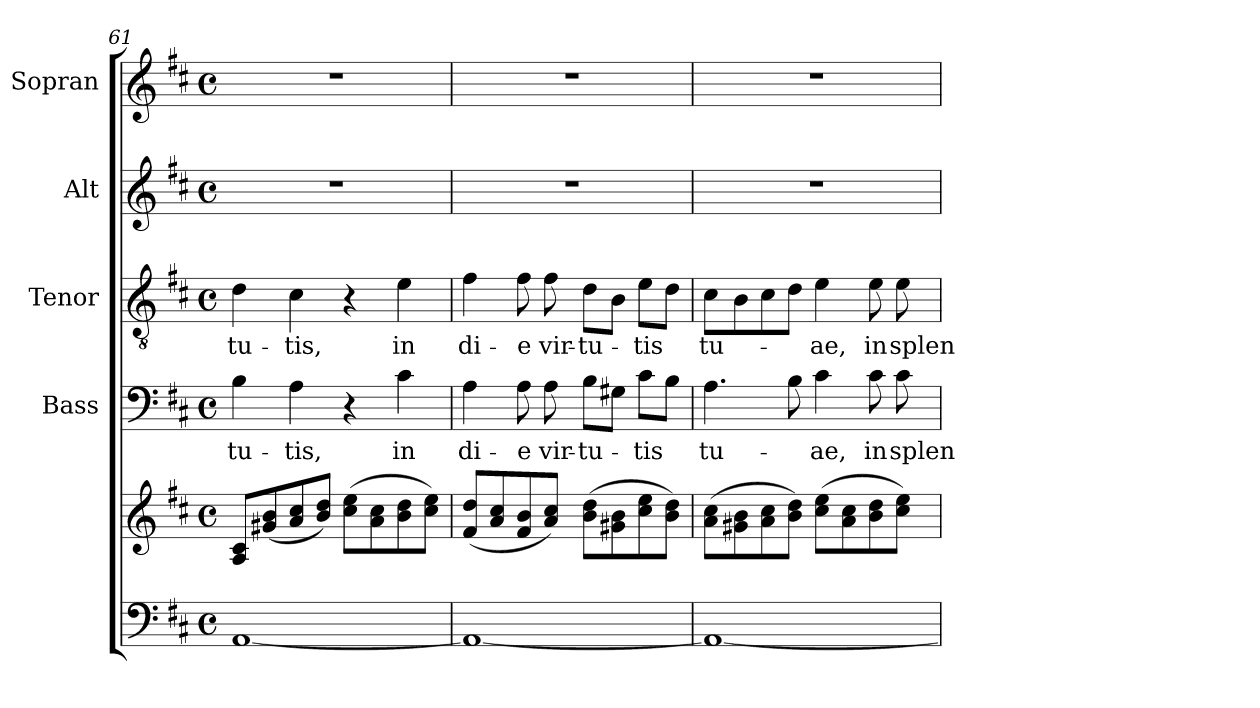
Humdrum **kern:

**kern	**kern	**kern	**text	**kern	**text	**kern	**kern
*part5	*part5	*part4	*part4	*part3	*part3	*part2	*part1
*staff6	*staff5	*staff4	*staff4	*staff3	*staff3	*staff2	*staff1
*	*	*I"Bass	*	*I"Tenor	*	*I"Alt	*I"Sopran
*	*	*I'B.	*	*I'T.	*	*I'A.	*I'S.
*clefF4	*clefG2	*clefF4	*	*clefGv2	*	*clefG2	*clefG2
*k[f#c#]	*k[f#c#]	*k[f#c#]	*	*k[f#c#]	*	*k[f#c#]	*k[f#c#]
*D:	*D:	*D:	*	*D:	*	*D:	*D:
*M4/4	*M4/4	*M4/4	*	*M4/4	*	*M4/4	*M4/4
*met(c)	*met(c)	*met(c)	*	*met(c)	*	*met(c)	*met(c)
=61	=61	=61	=61	=61	=61	=61	=61
!	!	!	!LO:LY:b	!	!LO:LY:b	!	!
[1AA	8A/ 8c#/L	4B\	-tu-	4d\	-tu-	1r	1r
.	(<8g#X/ 8b/	.	.	.	.	.	.
!	!	!	!LO:LY:b	!	!LO:LY:b	!	!
.	8a/ 8cc#/	4A\	-tis,	4c#\	-tis,	.	.
.	8b/ 8dd/J)	.	.	.	.	.	.
.	(>8cc#\ 8ee\L	4r	.	4r	.	.	.
.	8a\ 8cc#\	.	.	.	.	.	.
!	!	!	!LO:LY:b	!	!LO:LY:b	!	!
.	8b\ 8dd\	4c#\	in	4e\	in	.	.
.	8cc#\ 8ee\J)	.	.	.	.	.	.
!!LO:LB:g=z
=62	=62	=62	=62	=62	=62	=62	=62
!	!	!	!LO:LY:b	!	!LO:LY:b	!	!
1AA_	(<8f#/ 8dd/L	4A\	di-	4f#\	di-	1r	1r
.	8a/ 8cc#/	.	.	.	.	.	.
!	!	!	!LO:LY:b	!	!LO:LY:b	!	!
.	8f#/ 8b/	8A\	-e	8f#\	-e	.	.
!	!	!	!LO:LY:b	!	!LO:LY:b	!	!
.	8a/ 8cc#/J)	8A\	vir-	8f#\	vir-	.	.
!	!	!	!LO:LY:b	!	!LO:LY:b	!	!
.	(>8b\ 8dd\L	8B\L	-tu-	8d\L	-tu-	.	.
.	8g#X\ 8b\	8G#X\J	.	8B\J	.	.	.
!	!	!	!LO:LY:b	!	!LO:LY:b	!	!
.	8cc#\ 8ee\	8c#\L	-tis	8e\L	-tis	.	.
.	8b\ 8dd\J)	8B\J	.	8d\J	.	.	.
=63	=63	=63	=63	=63	=63	=63	=63
!	!	!	!LO:LY:b	!	!LO:LY:b	!	!
1AA_	(>8a\ 8cc#\L	4.A\	tu-	8c#\L	tu-	1r	1r
.	8g#X\ 8b\	.	.	8B\	.	.	.
.	8a\ 8cc#\	.	.	8c#\	.	.	.
.	8b\ 8dd\J)	8B\	.	8d\J	.	.	.
!	!	!	!LO:LY:b	!	!LO:LY:b	!	!
.	(>8cc#\ 8ee\L	4c#\	-ae,	4e\	-ae,	.	.
.	8a\ 8cc#\	.	.	.	.	.	.
!	!	!	!LO:LY:b	!	!LO:LY:b	!	!
.	8b\ 8dd\	8c#\	in	8e\	in	.	.
!	!	!	!LO:LY:b	!	!LO:LY:b	!	!
.	8cc#\ 8ee\J)	8c#\	splen-	8e\	splen-	.	.
=	=	=	=	=	=	=	=
*-	*-	*-	*-	*-	*-	*-	*-
